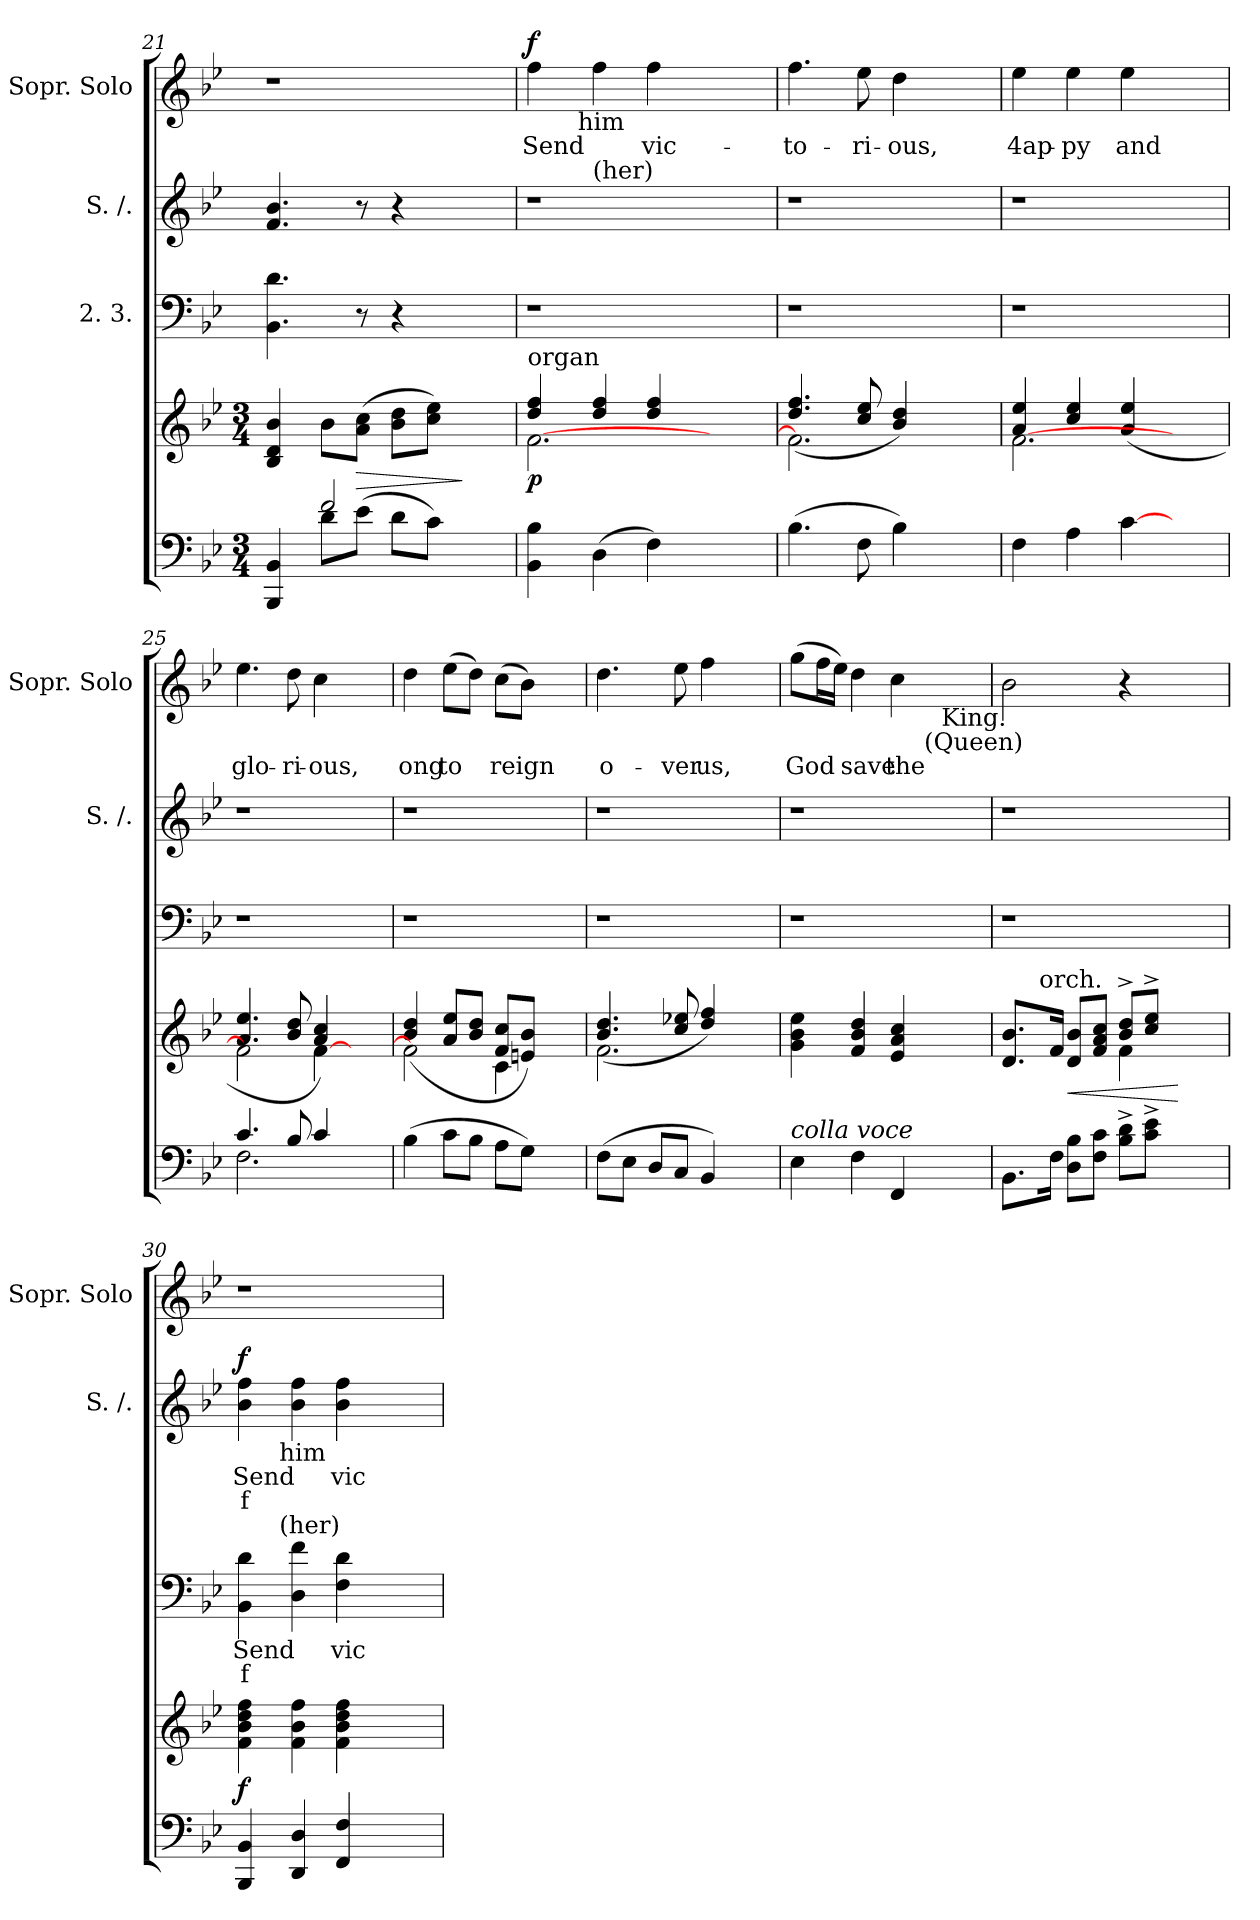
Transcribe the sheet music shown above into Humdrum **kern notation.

**kern	**dynam	**kern	**dynam	**kern	**text	**text	**kern	**text	**text	**dynam	**kern	**text	**dynam
*part5	*part5	*part4	*part4	*part3	*part3	*part3	*part2	*part2	*part2	*part2	*part1	*part1	*part1
*staff5	*staff5	*staff4	*staff4	*staff3	*staff3	*staff3	*staff2	*staff2	*staff2	*staff2	*staff1	*staff1	*staff1
*	*	*	*	*I"2. 3.	*	*	*I"S. /.	*	*	*	*I"Sopr. Solo	*	*
*	*	*	*	*	*	*	*I'S. /.	*	*	*	*I'Sopr. Solo	*	*
*clefF4	*	*clefG2	*	*clefF4	*	*	*clefG2	*	*	*	*clefG2	*	*
*k[b-e-]	*	*k[b-e-]	*	*k[b-e-]	*	*	*k[b-e-]	*	*	*	*k[b-e-]	*	*
*B-:	*	*B-:	*	*B-:	*	*	*B-:	*	*	*	*B-:	*	*
*M3/4	*	*M3/4	*	*	*	*	*	*	*	*	*	*	*
=21	=21	=21	=21	=21	=21	=21	=21	=21	=21	=21	=21	=21	=21
*^	*	*	*	*	*	*	*	*	*	*	*	*	*
!	!	!	!	!	!	!	!	!	!	!	!	!LO:N:vis=1	!	!
4BBB-/ 4BB-/	4ryy	.	4B-/ 4d/ 4b-/	.	4.BB-\ 4.d\	.	.	4.f/ 4.b-/	.	.	.	1r	.	.
8d\L	2f/	.	8b-\L	.	.	.	.	.	.	.	.	.	.	.
!	!	!	!	!LO:HP:b	!	!	!	!	!	!	!	!	!	!
(<8e-\J	.	.	(>8a\ 8cc\J	>	8r	.	.	8r	.	.	.	.	.	.
8d\L	.	.	8b-\ 8dd\L	.	4r	.	.	4r	.	.	.	.	.	.
8c\J)	.	.	8cc\ 8ee-\J)	.	.	.	.	.	.	.	.	.	.	.
4ryy	4ryy	.	4ryy	]	4ryy	.	.	4ryy	.	.	.	.	.	.
=22	=22	=22	=22	=22	=22	=22	=22	=22	=22	=22	=22	=22	=22	=22
*	*	*	*^	*	*	*	*	*	*	*	*	*	*	*
!	!	!	!LO:TX:a:t=organ	!	!	!	!	!	!	!	!	!	!	!	!
!	!	!	!	!	!LO:DY:b	!LO:N:vis=1	!	!	!LO:N:vis=1	!	!	!	!	!LO:LY:b	!LO:DY:a
*v	*v	*	*	*	*	*	*	*	*^	*	*	*	*^	*	*
4BB-\ 4B-\	.	[<2.f\	4dd/ 4ff/	p	1r	.	.	1r	4ryy	.	.	.	4ff\	8..ryy	Send	f
!	!	!	!	!	!	!	!	!	!	!	!	!	!	!LO:TX:b:t=him	!	!
.	.	.	.	.	.	.	.	.	.	.	.	.	.	2ryy	.	.
!	!	!	!	!	!	!	!	!	!LO:TX:a:t=(her)	!	!	!	!	!	!	!
(>4D\	.	.	4dd/ 4ff/	.	.	.	.	.	2.ryy	.	.	.	4ff\	.	.	.
!	!	!	!	!	!	!	!	!	!	!	!	!	!	!	!LO:LY:b	!
4F\)	.	.	4dd/ 4ff/	.	.	.	.	.	.	.	.	.	4ff\	.	vic-	.
.	.	.	.	.	.	.	.	.	.	.	.	.	.	4ryy	.	.
4ryy	.	4ryy	4ryy	.	.	.	.	.	.	.	.	.	4ryy	.	.	.
.	.	.	.	.	.	.	.	.	.	.	.	.	.	32ryy	.	.
=23	=23	=23	=23	=23	=23	=23	=23	=23	=23	=23	=23	=23	=23	=23	=23	=23
!	!	!	!	!	!LO:N:vis=1	!	!	!LO:N:vis=1	!	!	!	!	!	!	!LO:LY:b	!
*	*	*	*	*	*	*	*	*v	*v	*	*	*	*	*	*	*
*	*	*	*	*	*	*	*	*	*	*	*	*v	*v	*	*
(>4.B-\	.	2.f\]	(4.dd/ 4.ff/	.	1r	.	.	1r	.	.	.	4.ff\	-to-	.
!	!	!	!	!	!	!	!	!	!	!	!	!	!LO:LY:b	!
8F\	.	.	8cc/ 8ee-/	.	.	.	.	.	.	.	.	8ee-\	-ri-	.
!	!	!	!	!	!	!	!	!	!	!	!	!	!LO:LY:b	!
4B-\)	.	.	4b-/ 4dd/)	.	.	.	.	.	.	.	.	4dd\	-ous,	.
4ryy	.	4ryy	4ryy	.	.	.	.	.	.	.	.	4ryy	.	.
=24	=24	=24	=24	=24	=24	=24	=24	=24	=24	=24	=24	=24	=24	=24
!	!	!	!	!	!LO:N:vis=1	!	!	!LO:N:vis=1	!	!	!	!	!LO:LY:b	!
4F\	.	[<2.f\	4a/ 4ee-/	.	1r	.	.	1r	.	.	.	4ee-\	4ap-	.
!	!	!	!	!	!	!	!	!	!	!	!	!	!LO:LY:b	!
4A\	.	.	4cc/ 4ee-/	.	.	.	.	.	.	.	.	4ee-\	-py	.
!	!	!	!	!	!	!	!	!	!	!	!	!	!LO:LY:b	!
[<4c\	.	.	(<4a/ 4ee-/	.	.	.	.	.	.	.	.	4ee-\	and	.
4ryy	.	4ryy	4ryy	.	.	.	.	.	.	.	.	4ryy	.	.
!!LO:LB:g=z
=25	=25	=25	=25	=25	=25	=25	=25	=25	=25	=25	=25	=25	=25	=25
*^	*	*	*	*	*	*	*	*	*	*	*	*	*	*
!	!	!	!	!	!	!	!	!	!	!	!	!	!	!LO:LY:b	!
2.F\	4.c/	.	2f\]	4.a/ 4.ee-/	.	1r	.	.	1r	.	.	.	4.ee-\	glo-	.
!	!	!	!	!	!	!	!	!	!	!	!	!	!	!LO:LY:b	!
.	8B-/	.	.	8b-/ 8dd/	.	.	.	.	.	.	.	.	8dd\	-ri-	.
!	!	!	!	!	!	!	!	!	!	!	!	!	!	!LO:LY:b	!
.	4c/	.	[<4f\	4a/ 4cc/)	.	.	.	.	.	.	.	.	4cc\	-ous,	.
4ryy	4ryy	.	4ryy	4ryy	.	.	.	.	.	.	.	.	4ryy	.	.
=26	=26	=26	=26	=26	=26	=26	=26	=26	=26	=26	=26	=26	=26	=26	=26
!	!	!	!	!	!	!	!	!	!	!	!	!	!	!LO:LY:b	!
*v	*v	*	*	*	*	*	*	*	*	*	*	*	*	*	*
(>4B-\	.	2f\]	(4b-/ 4dd/	.	1r	.	.	1r	.	.	.	4dd\	ong	.
!	!	!	!	!	!	!	!	!	!	!	!	!	!LO:LY:b	!
8c\L	.	.	8a/ 8ee-/L	.	.	.	.	.	.	.	.	(>8ee-\L	to	.
8B-\J	.	.	8b-/ 8dd/J	.	.	.	.	.	.	.	.	8dd\J)	.	.
!	!	!	!	!	!	!	!	!	!	!	!	!	!LO:LY:b	!
8A\L	.	4c\	8f/ 8cc/L	.	.	.	.	.	.	.	.	(>8cc\L	reign	.
8G\J)	.	.	8en/ 8b-/J)	.	.	.	.	.	.	.	.	8b-\J)	.	.
4ryy	.	4ryy	4ryy	.	.	.	.	.	.	.	.	4ryy	.	.
=27	=27	=27	=27	=27	=27	=27	=27	=27	=27	=27	=27	=27	=27	=27
!	!	!	!	!	!	!	!	!	!	!	!	!	!LO:LY:b	!
(>8F\L	.	2.f\	(4.b-/ 4.dd/	.	1r	.	.	1r	.	.	.	4.dd\	o-	.
8E-\J	.	.	.	.	.	.	.	.	.	.	.	.	.	.
8D/L	.	.	.	.	.	.	.	.	.	.	.	.	.	.
!	!	!	!	!	!	!	!	!	!	!	!	!	!LO:LY:b	!
8C/J	.	.	8cc/ 8ee-X/	.	.	.	.	.	.	.	.	8ee-\	-ver	.
!	!	!	!	!	!	!	!	!	!	!	!	!	!LO:LY:b	!
4BB-/)	.	.	4dd/ 4ff/)	.	.	.	.	.	.	.	.	4ff\	us,	.
4ryy	.	4ryy	4ryy	.	.	.	.	.	.	.	.	4ryy	.	.
=28	=28	=28	=28	=28	=28	=28	=28	=28	=28	=28	=28	=28	=28	=28
!	!	!	!	!	!	!	!	!	!	!	!	!LO:TX:a:i:t=allargando	!	!
!	!	!LO:TX:a:i:t=allargando	!	!	!	!	!	!	!	!	!	!	!	!
!LO:TX:a:i:t=colla voce	!	!	!	!	!	!	!	!	!	!	!	!	!	!
!	!	!	!	!	!	!	!	!	!	!	!	!	!LO:LY:b	!
*	*	*v	*v	*	*	*	*	*	*	*	*	*^	*	*
4E-\	.	4g\ 4b-\ 4ee-\	.	1r	.	.	1r	.	.	.	(>8gg\L	2ryy	God	.
.	.	.	.	.	.	.	.	.	.	.	16ff\L	.	.	.
.	.	.	.	.	.	.	.	.	.	.	16ee-\JJ)	.	.	.
!	!	!	!	!	!	!	!	!	!	!	!	!	!LO:LY:b	!
4F\	.	4f/ 4b-/ 4dd/	.	.	.	.	.	.	.	.	4dd\	.	save	.
!	!	!	!	!	!	!	!	!	!	!	!	!	!LO:LY:b	!
4FF/	.	4e-/ 4a/ 4cc/	.	.	.	.	.	.	.	.	4cc\	8.ryy	the	.
!	!	!	!	!	!	!	!	!	!	!	!	!LO:TX:b:t=(Queen)	!	!
.	.	.	.	.	.	.	.	.	.	.	.	4ryy	.	.
!	!	!	!	!	!	!	!	!	!	!	!LO:TX:b:t=King.	!	!	!
4ryy	.	4ryy	.	.	.	.	.	.	.	.	4ryy	.	.	.
.	.	.	.	.	.	.	.	.	.	.	.	16ryy	.	.
*	*	*	*	*	*	*	*	*	*	*	*v	*v	*	*
=29	=29	=29	=29	=29	=29	=29	=29	=29	=29	=29	=29	=29	=29
*	*	*^	*	*	*	*	*	*	*	*	*	*	*
*	*	*	*^	*	*	*	*	*	*	*	*	*	*	*
8.BB-\L	.	8.d/ 8.b-/L	2ryy	8ryy	.	1r	.	.	1r	.	.	.	2b-\	.	.
.	.	.	.	32ryy	.	.	.	.	.	.	.	.	.	.	.
!	!	!	!	!LO:TX:a:t=orch.	!	!	!	!	!	!	!	!	!	!	!
.	.	.	.	2ryy	.	.	.	.	.	.	.	.	.	.	.
16F\Jk	.	16f/Jk	.	.	.	.	.	.	.	.	.	.	.	.	.
!	!	!	!	!	!LO:HP:b	!	!	!	!	!	!	!	!	!	!
8D\ 8B-\L	.	8d/ 8b-/L	.	.	<	.	.	.	.	.	.	.	.	.	.
8F\ 8c\J	.	8f/ 8a/ 8cc/J	.	.	.	.	.	.	.	.	.	.	.	.	.
8B-\^> 8d\^>L	.	8b-/^> 8dd/^>L	4f\	.	.	.	.	.	.	.	.	.	4r	.	.
8c\^> 8e-\^>J	.	8cc/^> 8ee-/^>J	.	.	.	.	.	.	.	.	.	.	.	.	.
.	.	.	.	4ryy	.	.	.	.	.	.	.	.	.	.	.
4ryy	.	4ryy	4ryy	.	[	.	.	.	.	.	.	.	4ryy	.	.
.	.	.	.	16.ryy	.	.	.	.	.	.	.	.	.	.	.
!!LO:PB:g=z
=30	=30	=30	=30	=30	=30	=30	=30	=30	=30	=30	=30	=30	=30	=30	=30
!	!	!LO:TX:a:t=a tempo	!	!	!	!	!	!	!	!	!	!	!	!	!
!	!LO:DY:a	!	!	!	!	!	!LO:LY:a	!LO:LY:a	!	!LO:LY:b	!LO:LY:b	!LO:DY:a	!	!	!
*	*	*v	*v	*v	*	*^	*	*	*^	*	*	*	*	*	*
4BBB-/ 4BB-/	f	4f\ 4b-\ 4dd\ 4ff\	.	4BB-\ 4d\	8..ryy	Send	f	4b-\ 4ff\	8..ryy	Send	f	f	1r	.	.
!	!	!	!	!	!	!	!	!	!LO:TX:b:t=him	!	!	!	!	!	!
!	!	!	!	!	!LO:TX:a:t=(her)	!	!	!	!	!	!	!	!	!	!
.	.	.	.	.	2ryy	.	.	.	2ryy	.	.	.	.	.	.
4DD/ 4D/	.	4f\ 4b-\ 4ff\	.	4D\ 4f\	.	.	.	4b-\ 4ff\	.	.	.	.	.	.	.
!	!	!	!	!	!	!LO:LY:a	!	!	!	!LO:LY:b	!	!	!	!	!
4FF/ 4F/	.	4f\ 4b-\ 4dd\ 4ff\	.	4F\ 4d\	.	vic-	.	4b-\ 4ff\	.	vic-	.	.	.	.	.
.	.	.	.	.	4ryy	.	.	.	4ryy	.	.	.	.	.	.
4ryy	.	4ryy	.	4ryy	.	.	.	4ryy	.	.	.	.	.	.	.
.	.	.	.	.	32ryy	.	.	.	32ryy	.	.	.	.	.	.
*	*	*	*	*v	*v	*	*	*	*	*	*	*	*	*	*
*	*	*	*	*	*	*	*v	*v	*	*	*	*	*	*
=	=	=	=	=	=	=	=	=	=	=	=	=	=
*-	*-	*-	*-	*-	*-	*-	*-	*-	*-	*-	*-	*-	*-
